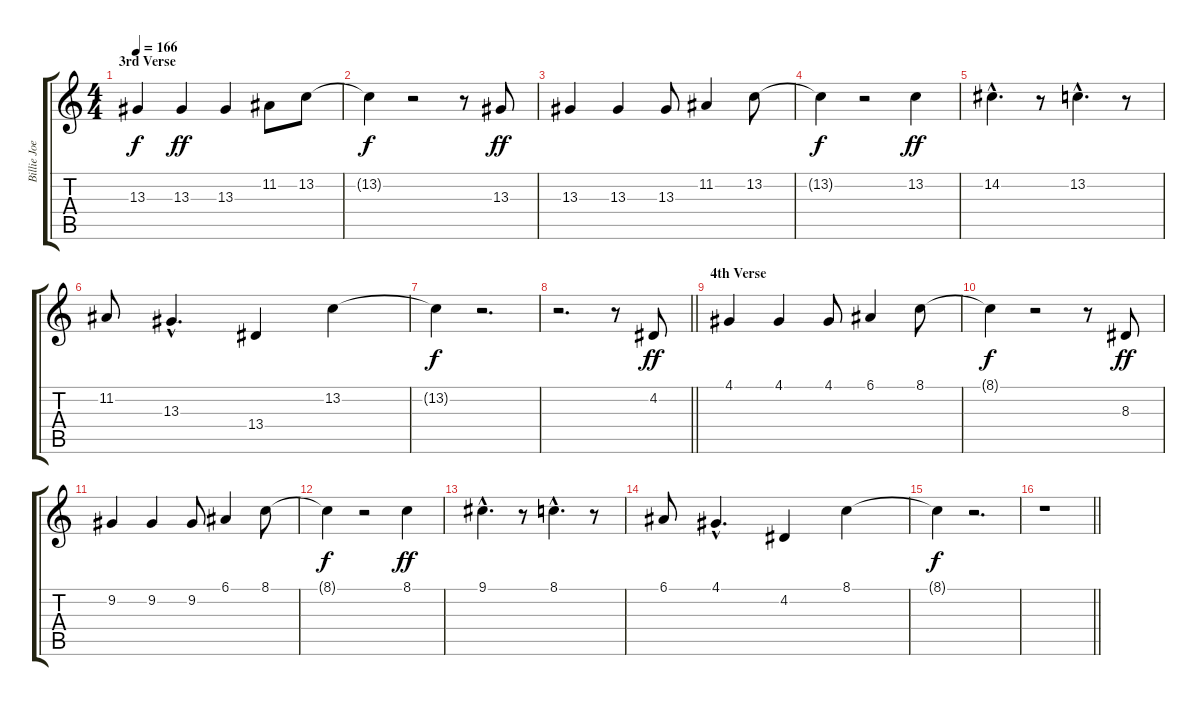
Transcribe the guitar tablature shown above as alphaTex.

\track ("Billie Joe Armstrong (Voice)" "Billie Joe") {instrument tenorsax}
\staff {score tabs}
\tuning (E4 B3 G3 D3 A2 E2) {hide}
\ts (4 4)
\section ("" "3rd Verse")
\tempo 166
\clef g2
\ks c
13.3{t}.4{dy f} 13.3.4{dy ff} 13.3.4 11.2.8 13.2.8 |
13.2{t}.4{dy f} r.2 r.8 13.3.8{dy ff} |
13.3.4 13.3.4 13.3.8 11.2.4 13.2.8 |
13.2{t}.4{dy f} r.2 13.2.4{dy ff} |
14.2{hac}.4{d} r.8 13.2{hac}.4{d} r.8 |
11.2.8 13.3{hac}.4{d} 13.4.4 13.2.4 |
13.2{t}.4{dy f} r.2{d} |
\barLineRight lightlight
r.2{d} r.8 4.2.8{dy ff} |
\section ("" "4th Verse")
4.1.4 4.1.4 4.1.8 6.1.4 8.1.8 |
8.1{t}.4{dy f} r.2 r.8 8.3.8{dy ff} |
9.2.4 9.2.4 9.2.8 6.1.4 8.1.8 |
8.1{t}.4{dy f} r.2 8.1.4{dy ff} |
9.1{hac}.4{d} r.8 8.1{hac}.4{d} r.8 |
6.1.8 4.1{hac}.4{d} 4.2.4 8.1.4 |
8.1{t}.4{dy f} r.2{d} |
\barLineRight lightlight
r.1
